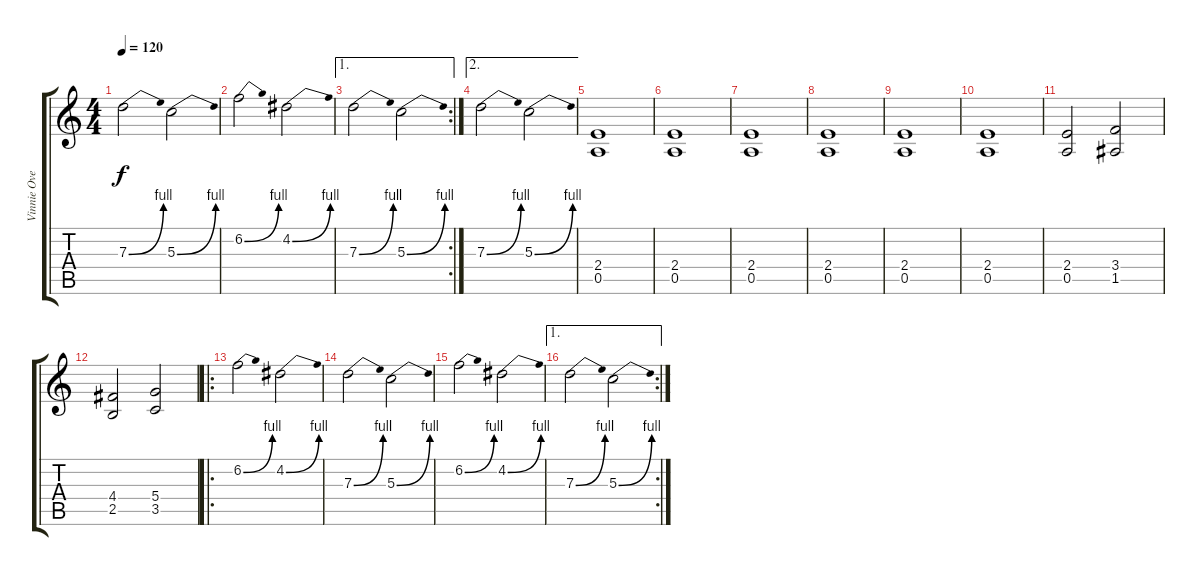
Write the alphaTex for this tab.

\track ("Vinnie Overdubs" "Vinnie Ove") {instrument distortionguitar}
\staff {score tabs}
\tuning (E4 B3 G3 D3 A2 E2) {hide}
\ts (4 4)
\tempo 120
\clef g2
\ks c
7.3{be (bend 0 0 60 4)}.2{dy f} 5.3{be (bend 0 0 60 4)}.2 |
6.2{be (bend 0 0 60 4)}.2 4.2{be (bend 0 0 60 4)}.2 |
\ae 1
\rc 2
7.3{be (bend 0 0 60 4)}.2 5.3{be (bend 0 0 60 4)}.2 |
\ae 2
7.3{be (bend 0 0 60 4)}.2 5.3{be (bend 0 0 60 4)}.2 |
(2.4 0.5).1 |
(2.4 0.5).1 |
(2.4 0.5).1 |
(2.4 0.5).1 |
(2.4 0.5).1 |
(2.4 0.5).1 |
(2.4 0.5).2 (3.4 1.5).2 |
(4.4 2.5).2 (5.4 3.5).2 |
\ro
6.2{be (bend 0 0 60 4)}.2 4.2{be (bend 0 0 60 4)}.2 |
7.3{be (bend 0 0 60 4)}.2 5.3{be (bend 0 0 60 4)}.2 |
6.2{be (bend 0 0 60 4)}.2 4.2{be (bend 0 0 60 4)}.2 |
\ae 1
\rc 2
7.3{be (bend 0 0 60 4)}.2 5.3{be (bend 0 0 60 4)}.2
